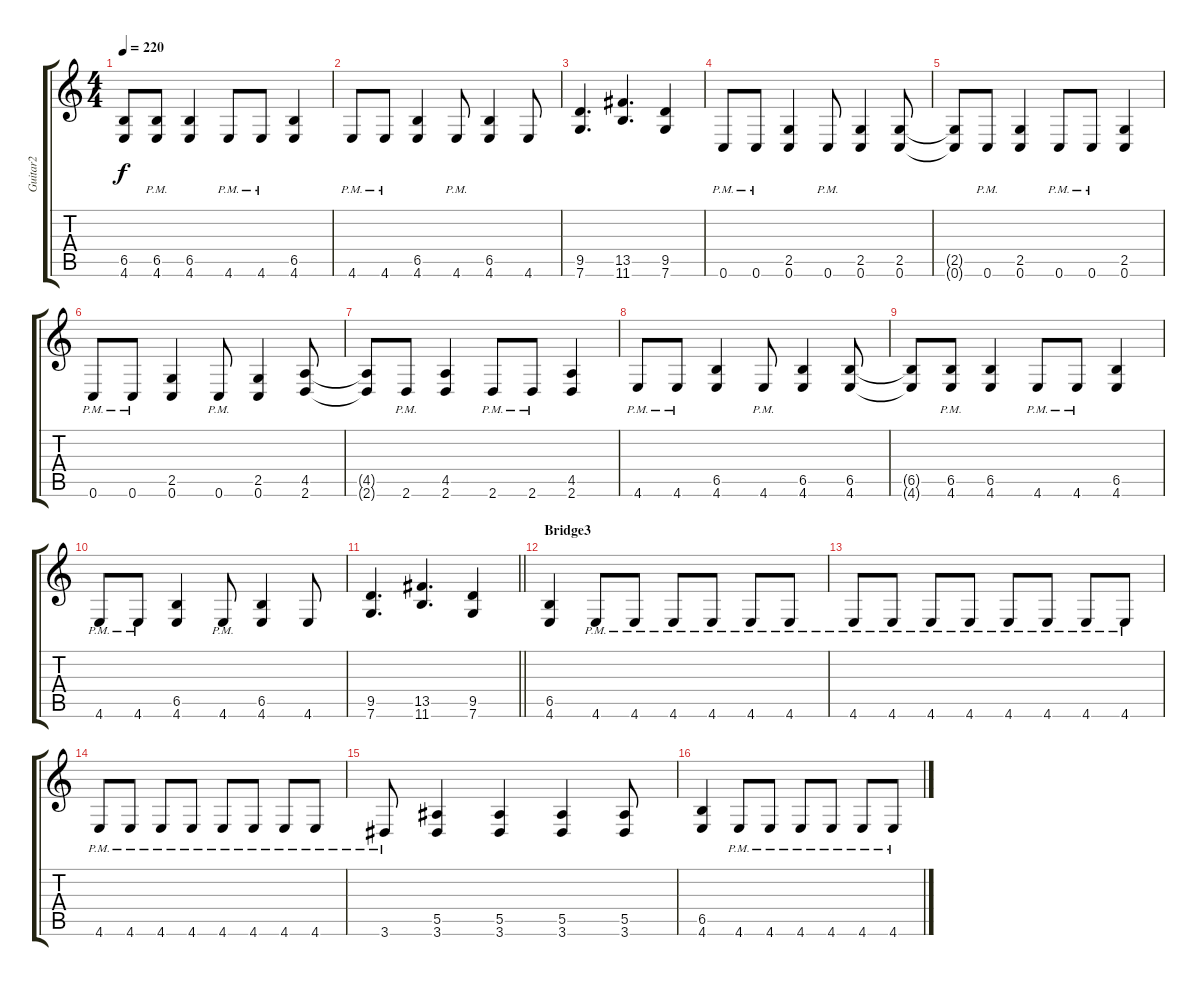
\track ("Guitar2" "Guitar2") {instrument distortionguitar}
\staff {score tabs}
\tuning (C4 G3 Eb3 Bb2 F2 C2) {hide}
\ts (4 4)
\tempo 220
\clef g2
\ks c
(6.5{t} 4.6{t}).8{dy f} (6.5 4.6{pm}).8 (6.5 4.6).4 4.6{pm}.8 4.6{pm}.8 (6.5 4.6).4 |
4.6{pm}.8 4.6{pm}.8 (6.5 4.6).4 4.6{pm}.8 (6.5 4.6).4 4.6.8 |
(9.5 7.6).4{d} (13.5 11.6).4{d} (9.5 7.6).4 |
0.6{pm}.8 0.6{pm}.8 (2.5 0.6).4 0.6{pm}.8 (2.5 0.6).4 (2.5 0.6).8 |
(2.5{t} 0.6{t}).8 0.6{pm}.8 (2.5 0.6).4 0.6{pm}.8 0.6{pm}.8 (2.5 0.6).4 |
0.6{pm}.8 0.6{pm}.8 (2.5 0.6).4 0.6{pm}.8 (2.5 0.6).4 (4.5 2.6).8 |
(4.5{t} 2.6{t}).8 2.6{pm}.8 (4.5 2.6).4 2.6{pm}.8 2.6{pm}.8 (4.5 2.6).4 |
4.6{pm}.8 4.6{pm}.8 (6.5 4.6).4 4.6{pm}.8 (6.5 4.6).4 (6.5 4.6).8 |
(6.5{t} 4.6{t}).8 (6.5 4.6{pm}).8 (6.5 4.6).4 4.6{pm}.8 4.6{pm}.8 (6.5 4.6).4 |
4.6{pm}.8 4.6{pm}.8 (6.5 4.6).4 4.6{pm}.8 (6.5 4.6).4 4.6.8 |
\barLineRight lightlight
(9.5 7.6).4{d} (13.5 11.6).4{d} (9.5 7.6).4 |
\section ("" "Bridge3")
(6.5 4.6).4 4.6{pm}.8 4.6{pm}.8 4.6{pm}.8 4.6{pm}.8 4.6{pm}.8 4.6{pm}.8 |
4.6{pm}.8 4.6{pm}.8 4.6{pm}.8 4.6{pm}.8 4.6{pm}.8 4.6{pm}.8 4.6{pm}.8 4.6{pm}.8 |
4.6{pm}.8 4.6{pm}.8 4.6{pm}.8 4.6{pm}.8 4.6{pm}.8 4.6{pm}.8 4.6{pm}.8 4.6{pm}.8 |
3.6{pm}.8 (5.5 3.6).4 (5.5 3.6).4 (5.5 3.6).4 (5.5 3.6).8 |
(6.5 4.6).4 4.6{pm}.8 4.6{pm}.8 4.6{pm}.8 4.6{pm}.8 4.6{pm}.8 4.6{pm}.8
